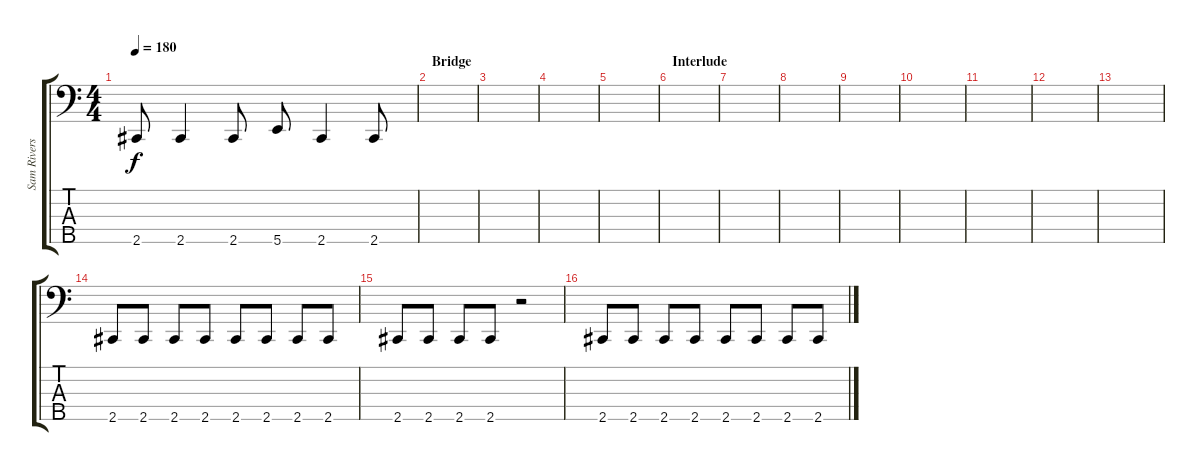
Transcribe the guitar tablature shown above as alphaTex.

\track ("Sam Rivers" "Sam Rivers") {instrument electricbassfinger}
\staff {score tabs}
\tuning (G2 D2 A1 E1 B0) {hide}
\ts (4 4)
\tempo 180
\clef f4
\ks c
2.5{t}.8{dy f} 2.5.4 2.5.8 5.5.8 2.5.4 2.5.8 |
\section ("" "Bridge")
|
|
|
|
\section ("" "Interlude")
|
|
|
|
|
|
|
|
2.5.8 2.5.8 2.5.8 2.5.8 2.5.8 2.5.8 2.5.8 2.5.8 |
2.5.8 2.5.8 2.5.8 2.5.8 r.2 |
2.5.8 2.5.8 2.5.8 2.5.8 2.5.8 2.5.8 2.5.8 2.5.8
